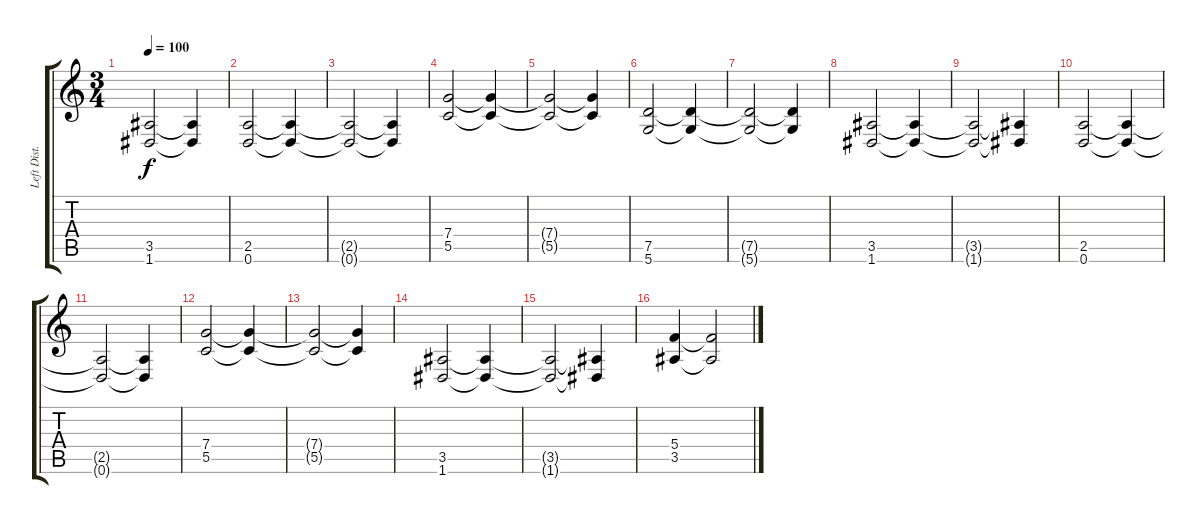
\track ("Left Dist. Guitar" "Left Dist.") {instrument distortionguitar}
\staff {score tabs}
\tuning (D4 A3 F3 C3 G2 D2) {hide}
\ts (3 4)
\tempo 100
\clef g2
\ks c
(3.5{t} 1.6{t}).2{dy f} (3.5{t} 1.6{t}).4 |
(2.5 0.6).2 (2.5{t} 0.6{t}).4 |
(2.5{t} 0.6{t}).2 (2.5{t} 0.6{t}).4 |
(7.4 5.5).2 (7.4{t} 5.5{t}).4 |
(7.4{t} 5.5{t}).2 (7.4{t} 5.5{t}).4 |
(7.5 5.6).2 (7.5{t} 5.6{t}).4 |
(7.5{t} 5.6{t}).2 (7.5{t} 5.6{t}).4 |
(3.5 1.6).2 (3.5{t} 1.6{t}).4 |
(3.5{t} 1.6{t}).2 (3.5{t} 1.6{t}).4 |
(2.5 0.6).2 (2.5{t} 0.6{t}).4 |
(2.5{t} 0.6{t}).2 (2.5{t} 0.6{t}).4 |
(7.4 5.5).2 (7.4{t} 5.5{t}).4 |
(7.4{t} 5.5{t}).2 (7.4{t} 5.5{t}).4 |
(3.5 1.6).2 (3.5{t} 1.6{t}).4 |
(3.5{t} 1.6{t}).2 (3.5{t} 1.6{t}).4 |
(5.4 3.5).4 (5.4{t} 3.5{t}).2
